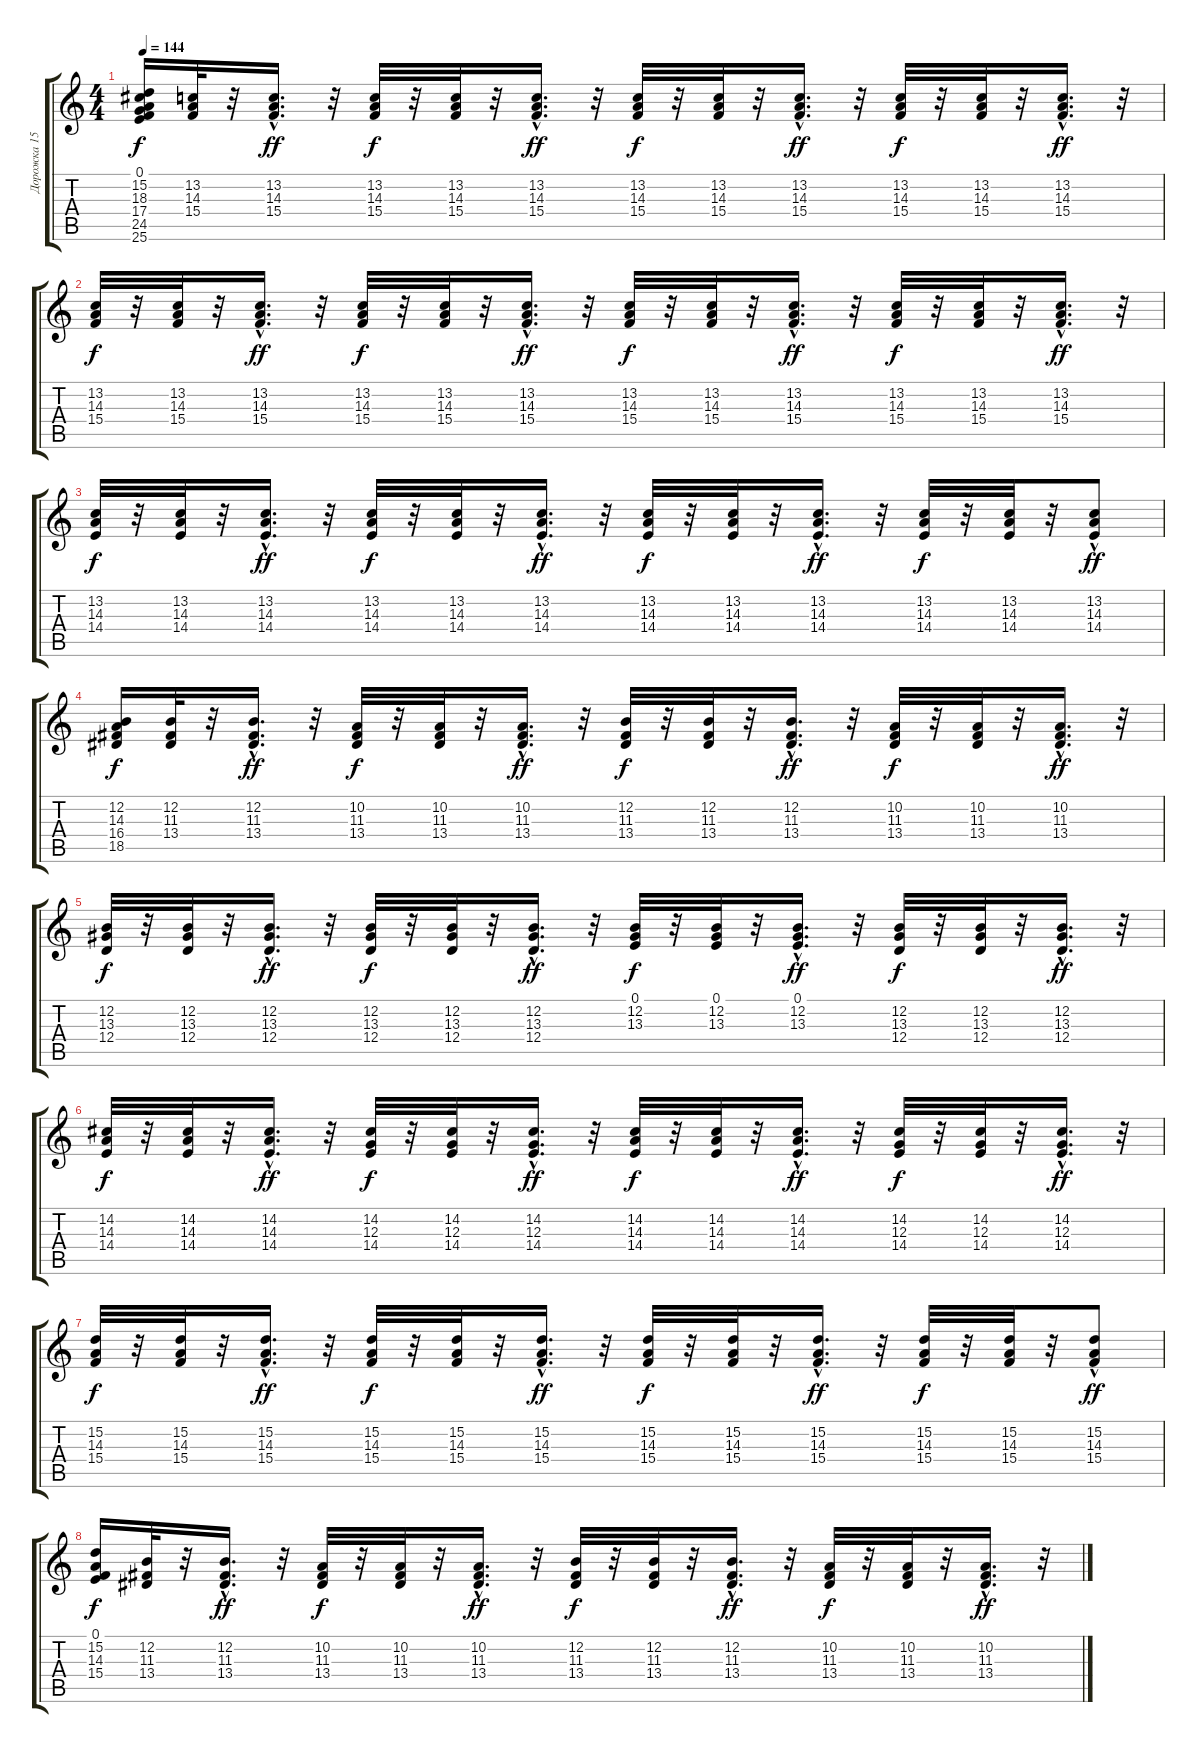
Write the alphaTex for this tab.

\track ("Дорожка 15" "Дорожка 15") {instrument accordion}
\staff {score tabs}
\tuning (E4 B3 G3 D3 A2 E2) {hide}
\ts (4 4)
\tempo 144
\clef g2
\ks c
(0.1 15.2 18.3 17.4 24.5 25.6).16{dy f} (13.2 14.3 15.4).32 r.32 (13.2{hac} 14.3{hac} 15.4{hac}).16{d dy ff} r.32 (13.2 14.3 15.4).32{dy f} r.32 (13.2 14.3 15.4).32 r.32 (13.2{hac} 14.3{hac} 15.4{hac}).16{d dy ff} r.32 (13.2 14.3 15.4).32{dy f} r.32 (13.2 14.3 15.4).32 r.32 (13.2{hac} 14.3{hac} 15.4{hac}).16{d dy ff} r.32 (13.2 14.3 15.4).32{dy f} r.32 (13.2 14.3 15.4).32 r.32 (13.2{hac} 14.3{hac} 15.4{hac}).16{d dy ff} r.32 |
(13.2 14.3 15.4).32{dy f} r.32 (13.2 14.3 15.4).32 r.32 (13.2{hac} 14.3{hac} 15.4{hac}).16{d dy ff} r.32 (13.2 14.3 15.4).32{dy f} r.32 (13.2 14.3 15.4).32 r.32 (13.2{hac} 14.3{hac} 15.4{hac}).16{d dy ff} r.32 (13.2 14.3 15.4).32{dy f} r.32 (13.2 14.3 15.4).32 r.32 (13.2{hac} 14.3{hac} 15.4{hac}).16{d dy ff} r.32 (13.2 14.3 15.4).32{dy f} r.32 (13.2 14.3 15.4).32 r.32 (13.2{hac} 14.3{hac} 15.4{hac}).16{d dy ff} r.32 |
(13.2 14.3 14.4).32{dy f} r.32 (13.2 14.3 14.4).32 r.32 (13.2{hac} 14.3{hac} 14.4{hac}).16{d dy ff} r.32 (13.2 14.3 14.4).32{dy f} r.32 (13.2 14.3 14.4).32 r.32 (13.2{hac} 14.3{hac} 14.4{hac}).16{d dy ff} r.32 (13.2 14.3 14.4).32{dy f} r.32 (13.2 14.3 14.4).32 r.32 (13.2{hac} 14.3{hac} 14.4{hac}).16{d dy ff} r.32 (13.2 14.3 14.4).32{dy f} r.32 (13.2 14.3 14.4).32 r.32 (13.2{hac} 14.3 14.4{hac}).8{dy ff} |
(12.2 14.3 16.4 18.5).16{dy f} (12.2 11.3 13.4).32 r.32 (12.2{hac} 11.3{hac} 13.4{hac}).16{d dy ff} r.32 (10.2 11.3 13.4).32{dy f} r.32 (10.2 11.3 13.4).32 r.32 (10.2{hac} 11.3{hac} 13.4{hac}).16{d dy ff} r.32 (12.2 11.3 13.4).32{dy f} r.32 (12.2 11.3 13.4).32 r.32 (12.2{hac} 11.3{hac} 13.4{hac}).16{d dy ff} r.32 (10.2 11.3 13.4).32{dy f} r.32 (10.2 11.3 13.4).32 r.32 (10.2{hac} 11.3{hac} 13.4{hac}).16{d dy ff} r.32 |
(12.2 13.3 12.4).32{dy f} r.32 (12.2 13.3 12.4).32 r.32 (12.2{hac} 13.3{hac} 12.4{hac}).16{d dy ff} r.32 (12.2 13.3 12.4).32{dy f} r.32 (12.2 13.3 12.4).32 r.32 (12.2{hac} 13.3{hac} 12.4{hac}).16{d dy ff} r.32 (0.1 12.2 13.3).32{dy f} r.32 (0.1 12.2 13.3).32 r.32 (0.1{hac} 12.2{hac} 13.3{hac}).16{d dy ff} r.32 (12.2 13.3 12.4).32{dy f} r.32 (12.2 13.3 12.4).32 r.32 (12.2{hac} 13.3{hac} 12.4{hac}).16{d dy ff} r.32 |
(14.2 14.3 14.4).32{dy f} r.32 (14.2 14.3 14.4).32 r.32 (14.2{hac} 14.3{hac} 14.4{hac}).16{d dy ff} r.32 (14.2 12.3 14.4).32{dy f} r.32 (14.2 12.3 14.4).32 r.32 (14.2{hac} 12.3{hac} 14.4{hac}).16{d dy ff} r.32 (14.2 14.3 14.4).32{dy f} r.32 (14.2 14.3 14.4).32 r.32 (14.2{hac} 14.3{hac} 14.4{hac}).16{d dy ff} r.32 (14.2 12.3 14.4).32{dy f} r.32 (14.2 12.3 14.4).32 r.32 (14.2{hac} 12.3{hac} 14.4{hac}).16{d dy ff} r.32 |
(15.2 14.3 15.4).32{dy f} r.32 (15.2 14.3 15.4).32 r.32 (15.2{hac} 14.3{hac} 15.4{hac}).16{d dy ff} r.32 (15.2 14.3 15.4).32{dy f} r.32 (15.2 14.3 15.4).32 r.32 (15.2{hac} 14.3{hac} 15.4{hac}).16{d dy ff} r.32 (15.2 14.3 15.4).32{dy f} r.32 (15.2 14.3 15.4).32 r.32 (15.2{hac} 14.3{hac} 15.4{hac}).16{d dy ff} r.32 (15.2 14.3 15.4).32{dy f} r.32 (15.2 14.3 15.4).32 r.32 (15.2{hac} 14.3{hac} 15.4).8{dy ff} |
(0.1 15.2 14.3 15.4).16{dy f} (12.2 11.3 13.4).32 r.32 (12.2{hac} 11.3{hac} 13.4{hac}).16{d dy ff} r.32 (10.2 11.3 13.4).32{dy f} r.32 (10.2 11.3 13.4).32 r.32 (10.2{hac} 11.3{hac} 13.4{hac}).16{d dy ff} r.32 (12.2 11.3 13.4).32{dy f} r.32 (12.2 11.3 13.4).32 r.32 (12.2{hac} 11.3{hac} 13.4{hac}).16{d dy ff} r.32 (10.2 11.3 13.4).32{dy f} r.32 (10.2 11.3 13.4).32 r.32 (10.2{hac} 11.3{hac} 13.4{hac}).16{d dy ff} r.32
